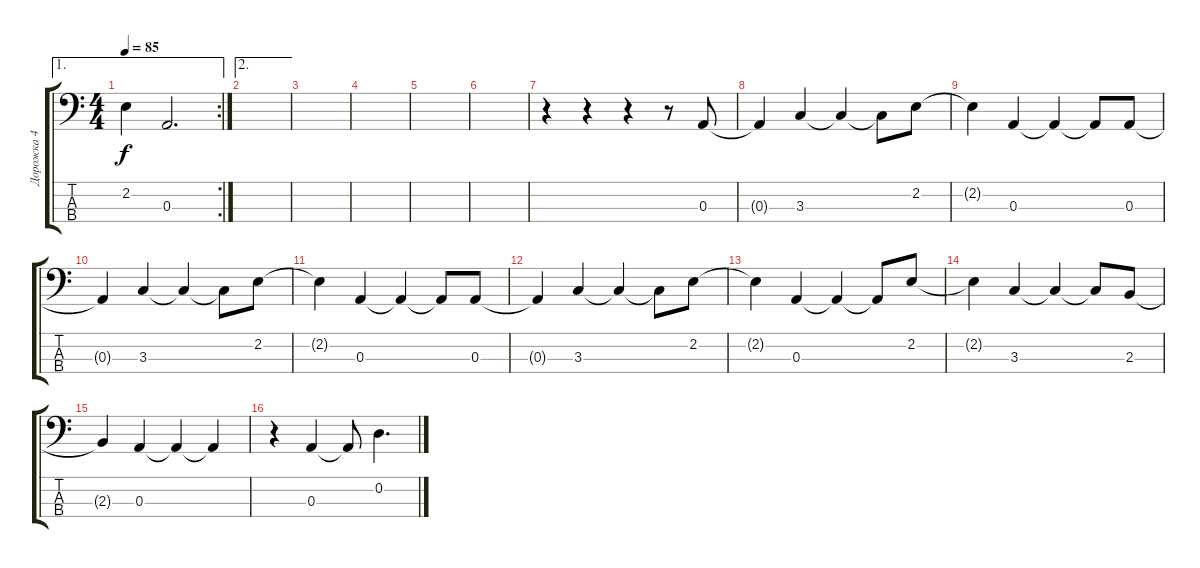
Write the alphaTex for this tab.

\track ("Дорожка 4" "Дорожка 4") {instrument electricbassfinger}
\staff {score tabs}
\tuning (G2 D2 A1 E1) {hide}
\ae 1
\rc 2
\ts (4 4)
\tempo 85
\clef f4
\ks c
2.2.4{dy f} 0.3.2{d} |
\ae 2
|
|
|
|
|
r.4 r.4 r.4 r.8 0.3.8 |
0.3{t}.4 3.3.4 3.3{t}.4 3.3{t}.8 2.2.8 |
2.2{t}.4 0.3.4 0.3{t}.4 0.3{t}.8 0.3.8 |
0.3{t}.4 3.3.4 3.3{t}.4 3.3{t}.8 2.2.8 |
2.2{t}.4 0.3.4 0.3{t}.4 0.3{t}.8 0.3.8 |
0.3{t}.4 3.3.4 3.3{t}.4 3.3{t}.8 2.2.8 |
2.2{t}.4 0.3.4 0.3{t}.4 0.3{t}.8 2.2.8 |
2.2{t}.4 3.3.4 3.3{t}.4 3.3{t}.8 2.3.8 |
2.3{t}.4 0.3.4 0.3{t}.4 0.3{t}.4 |
r.4 0.3.4 0.3{t}.8 0.2.4{d}
